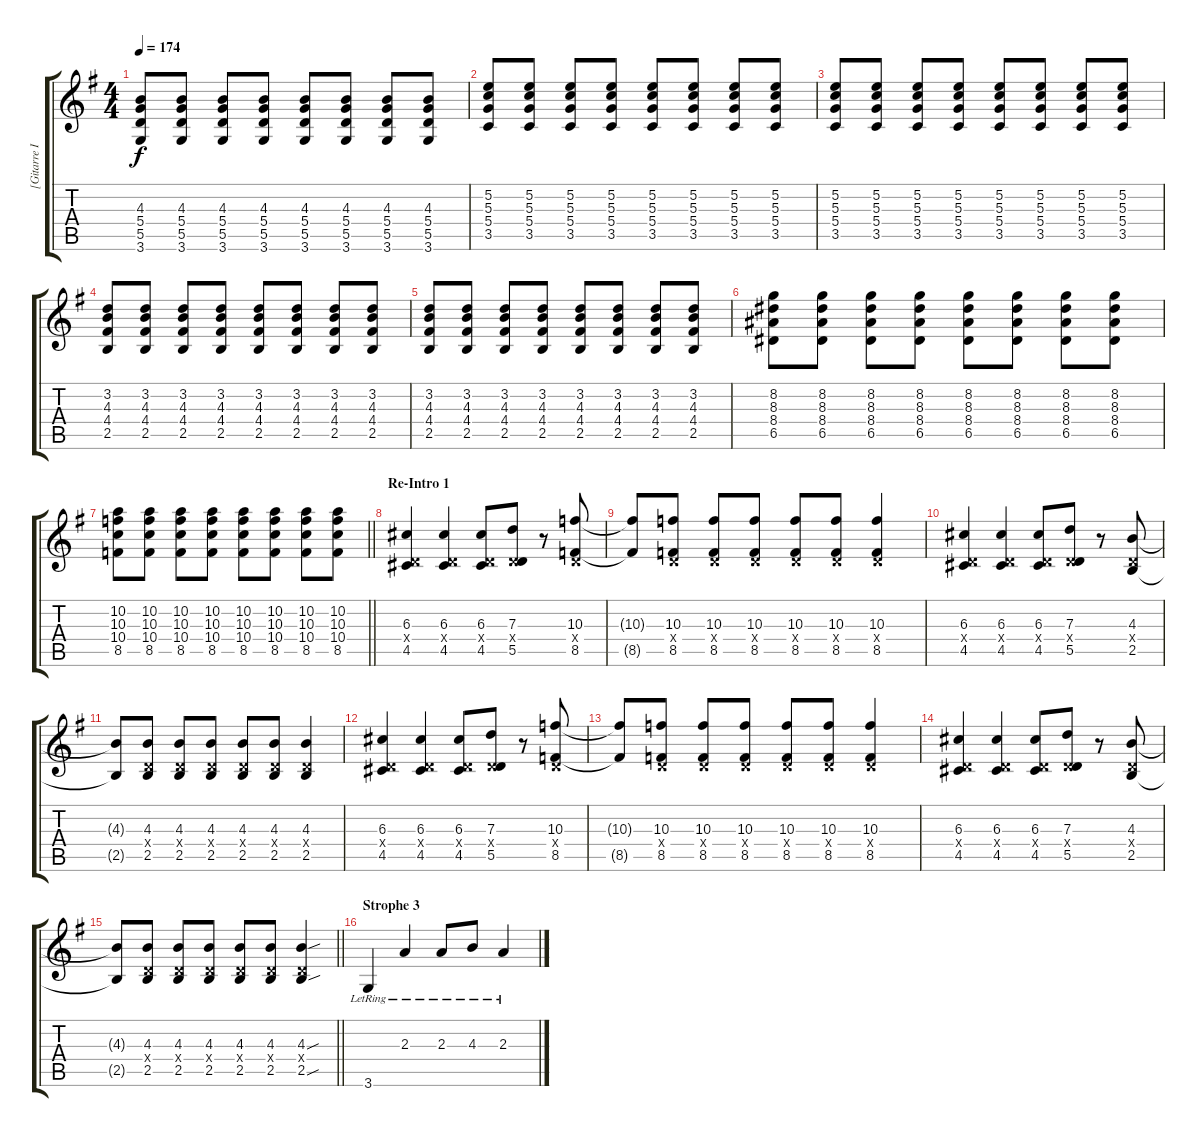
\track ("[Gitarre I]" "[Gitarre I") {instrument overdrivenguitar}
\staff {score tabs}
\tuning (E4 B3 G3 D3 A2 E2) {hide}
\ts (4 4)
\tempo 174
\clef g2
\ks g
(4.3 5.4 5.5 3.6).8{dy f} (4.3 5.4 5.5 3.6).8 (4.3 5.4 5.5 3.6).8 (4.3 5.4 5.5 3.6).8 (4.3 5.4 5.5 3.6).8 (4.3 5.4 5.5 3.6).8 (4.3 5.4 5.5 3.6).8 (4.3 5.4 5.5 3.6).8 |
(5.2 5.3 5.4 3.5).8 (5.2 5.3 5.4 3.5).8 (5.2 5.3 5.4 3.5).8 (5.2 5.3 5.4 3.5).8 (5.2 5.3 5.4 3.5).8 (5.2 5.3 5.4 3.5).8 (5.2 5.3 5.4 3.5).8 (5.2 5.3 5.4 3.5).8 |
(5.2 5.3 5.4 3.5).8 (5.2 5.3 5.4 3.5).8 (5.2 5.3 5.4 3.5).8 (5.2 5.3 5.4 3.5).8 (5.2 5.3 5.4 3.5).8 (5.2 5.3 5.4 3.5).8 (5.2 5.3 5.4 3.5).8 (5.2 5.3 5.4 3.5).8 |
(3.2 4.3 4.4 2.5).8 (3.2 4.3 4.4 2.5).8 (3.2 4.3 4.4 2.5).8 (3.2 4.3 4.4 2.5).8 (3.2 4.3 4.4 2.5).8 (3.2 4.3 4.4 2.5).8 (3.2 4.3 4.4 2.5).8 (3.2 4.3 4.4 2.5).8 |
(3.2 4.3 4.4 2.5).8 (3.2 4.3 4.4 2.5).8 (3.2 4.3 4.4 2.5).8 (3.2 4.3 4.4 2.5).8 (3.2 4.3 4.4 2.5).8 (3.2 4.3 4.4 2.5).8 (3.2 4.3 4.4 2.5).8 (3.2 4.3 4.4 2.5).8 |
(8.2 8.3 8.4 6.5).8 (8.2 8.3 8.4 6.5).8 (8.2 8.3 8.4 6.5).8 (8.2 8.3 8.4 6.5).8 (8.2 8.3 8.4 6.5).8 (8.2 8.3 8.4 6.5).8 (8.2 8.3 8.4 6.5).8 (8.2 8.3 8.4 6.5).8 |
\barLineRight lightlight
(10.2 10.3 10.4 8.5).8 (10.2 10.3 10.4 8.5).8 (10.2 10.3 10.4 8.5).8 (10.2 10.3 10.4 8.5).8 (10.2 10.3 10.4 8.5).8 (10.2 10.3 10.4 8.5).8 (10.2 10.3 10.4 8.5).8 (10.2 10.3 10.4 8.5).8 |
\section ("" "Re-Intro 1")
(6.3 0.4{x} 4.5).4 (6.3 0.4{x} 4.5).4 (6.3 0.4{x} 4.5).8 (7.3 0.4{x} 5.5).8 r.8 (10.3 0.4{x} 8.5).8 |
(10.3{t} 8.5{t}).8 (10.3 0.4{x} 8.5).8 (10.3 0.4{x} 8.5).8 (10.3 0.4{x} 8.5).8 (10.3 0.4{x} 8.5).8 (10.3 0.4{x} 8.5).8 (10.3 0.4{x} 8.5).4 |
(6.3 0.4{x} 4.5).4 (6.3 0.4{x} 4.5).4 (6.3 0.4{x} 4.5).8 (7.3 0.4{x} 5.5).8 r.8 (4.3 0.4{x} 2.5).8 |
(4.3{t} 2.5{t}).8 (4.3 0.4{x} 2.5).8 (4.3 0.4{x} 2.5).8 (4.3 0.4{x} 2.5).8 (4.3 0.4{x} 2.5).8 (4.3 0.4{x} 2.5).8 (4.3 0.4{x} 2.5).4 |
(6.3 0.4{x} 4.5).4 (6.3 0.4{x} 4.5).4 (6.3 0.4{x} 4.5).8 (7.3 0.4{x} 5.5).8 r.8 (10.3 0.4{x} 8.5).8 |
(10.3{t} 8.5{t}).8 (10.3 0.4{x} 8.5).8 (10.3 0.4{x} 8.5).8 (10.3 0.4{x} 8.5).8 (10.3 0.4{x} 8.5).8 (10.3 0.4{x} 8.5).8 (10.3 0.4{x} 8.5).4 |
(6.3 0.4{x} 4.5).4 (6.3 0.4{x} 4.5).4 (6.3 0.4{x} 4.5).8 (7.3 0.4{x} 5.5).8 r.8 (4.3 0.4{x} 2.5).8 |
\barLineRight lightlight
(4.3{t} 2.5{t}).8 (4.3 0.4{x} 2.5).8 (4.3 0.4{x} 2.5).8 (4.3 0.4{x} 2.5).8 (4.3 0.4{x} 2.5).8 (4.3 0.4{x} 2.5).8 (4.3{sou} 0.4{x} 2.5{sou}).4 |
\section ("" "Strophe 3")
3.6{lr}.4{volume 16 instrument electricguitarclean} 2.3{lr}.4 2.3{lr}.8 4.3{lr}.8 2.3{lr}.4
